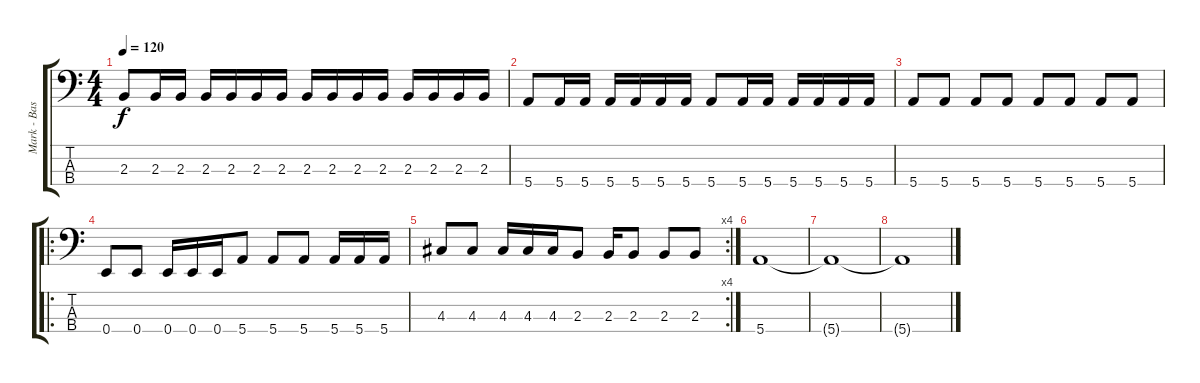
\track ("Mark - Bass" "Mark - Bas") {instrument slapbass2}
\staff {score tabs}
\tuning (G2 D2 A1 E1) {hide}
\ts (4 4)
\tempo 120
\clef f4
\ks c
2.3.8{dy f} 2.3.16 2.3.16 2.3.16 2.3.16 2.3.16 2.3.16 2.3.16 2.3.16 2.3.16 2.3.16 2.3.16 2.3.16 2.3.16 2.3.16 |
5.4.8 5.4.16 5.4.16 5.4.16 5.4.16 5.4.16 5.4.16 5.4.8 5.4.16 5.4.16 5.4.16 5.4.16 5.4.16 5.4.16 |
5.4.8 5.4.8 5.4.8 5.4.8 5.4.8 5.4.8 5.4.8 5.4.8 |
\ro
0.4.8 0.4.8 0.4.16 0.4.16 0.4.16 5.4.8 5.4.8 5.4.8 5.4.16 5.4.16 5.4.16 |
\rc 4
4.3.8 4.3.8 4.3.16 4.3.16 4.3.16 2.3.8 2.3.16 2.3.8 2.3.8 2.3.8 |
5.4.1 |
5.4{t}.1 |
5.4{t}.1
